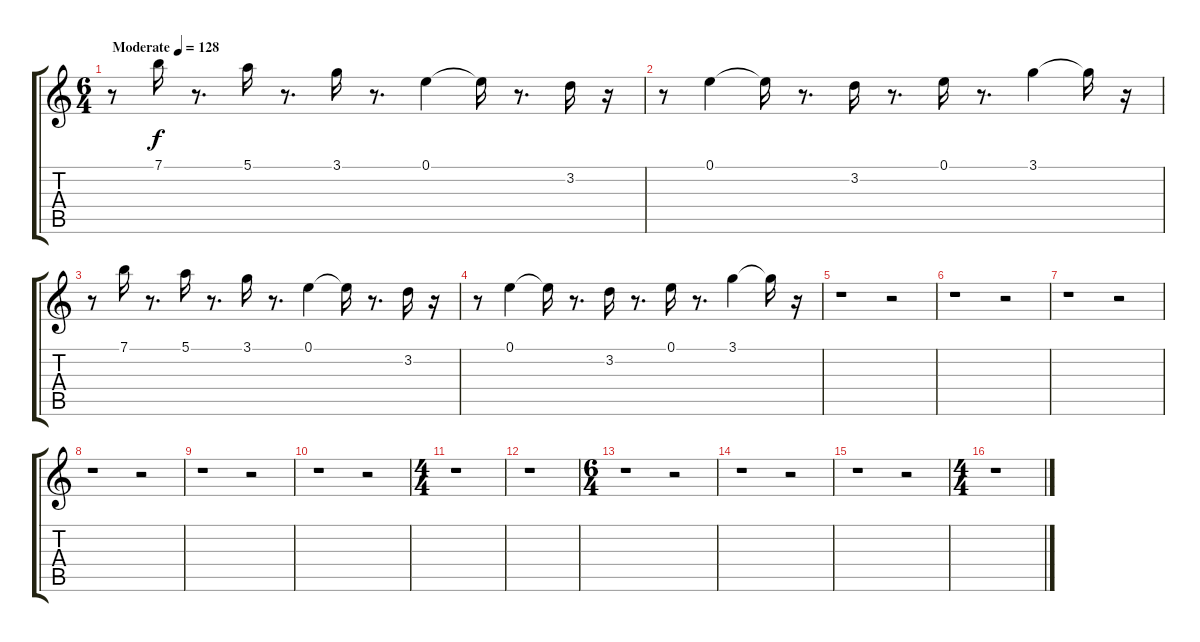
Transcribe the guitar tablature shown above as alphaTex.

\track "" {instrument electricguitarjazz}
\staff {score tabs}
\tuning (E4 B3 G3 D3 A2 E2) {hide}
\ts (6 4)
\tempo (128 "Moderate")
\clef g2
\ks c
r.8{dy f instrument electricguitarjazz} 7.1.16 r.8{d} 5.1.16 r.8{d} 3.1.16 r.8{d} 0.1.4 0.1{t}.16 r.8{d} 3.2.16 r.16 |
r.8 0.1.4 0.1{t}.16 r.8{d} 3.2.16 r.8{d} 0.1.16 r.8{d} 3.1.4 3.1{t}.16 r.16 |
r.8 7.1.16 r.8{d} 5.1.16 r.8{d} 3.1.16 r.8{d} 0.1.4 0.1{t}.16 r.8{d} 3.2.16 r.16 |
r.8 0.1.4 0.1{t}.16 r.8{d} 3.2.16 r.8{d} 0.1.16 r.8{d} 3.1.4 3.1{t}.16 r.16 |
r.1 r.2 |
r.1 r.2 |
r.1 r.2 |
r.1 r.2 |
r.1 r.2 |
r.1 r.2 |
\ts (4 4)
r.1 |
r.1 |
\ts (6 4)
r.1 r.2 |
r.1 r.2 |
r.1 r.2 |
\ts (4 4)
r.1
